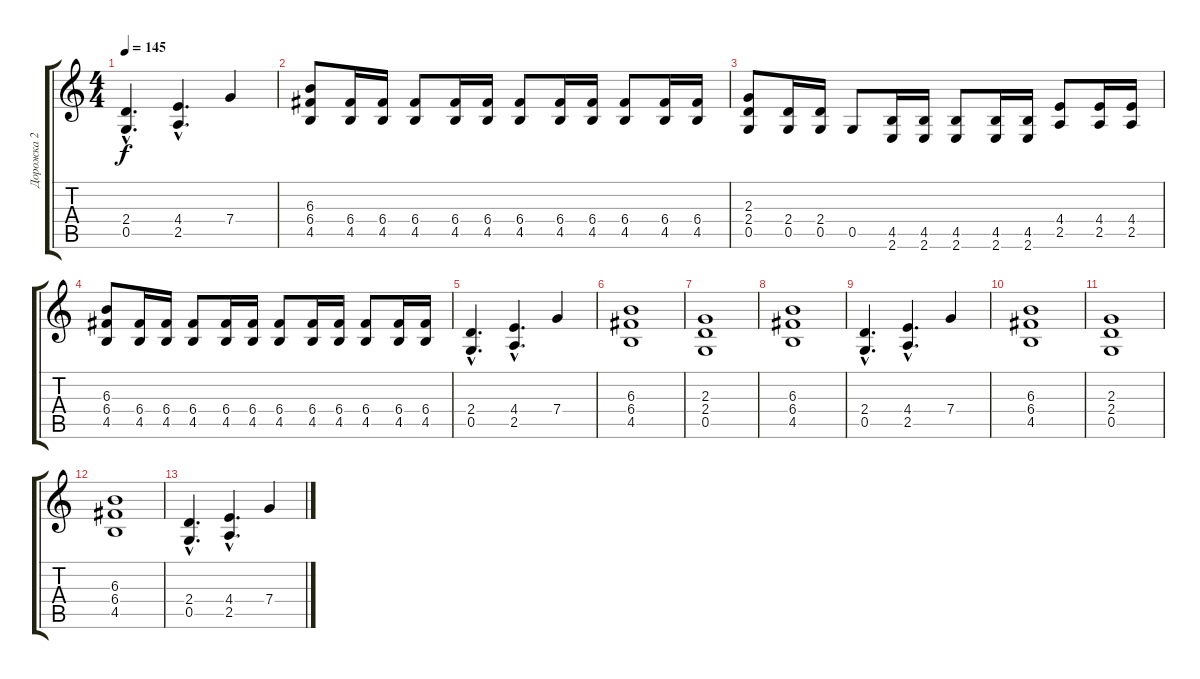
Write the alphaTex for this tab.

\track ("Дорожка 2" "Дорожка 2") {instrument distortionguitar}
\staff {score tabs}
\tuning (D4 A3 F3 C3 G2 D2) {hide}
\ts (4 4)
\tempo 145
\clef g2
\ks c
(2.4{hac} 0.5{hac}).4{d dy f} (4.4{hac} 2.5{hac}).4{d} 7.4.4 |
(6.3 6.4 4.5).8 (6.4 4.5).16 (6.4 4.5).16 (6.4 4.5).8 (6.4 4.5).16 (6.4 4.5).16 (6.4 4.5).8 (6.4 4.5).16 (6.4 4.5).16 (6.4 4.5).8 (6.4 4.5).16 (6.4 4.5).16 |
(2.3 2.4 0.5).8 (2.4 0.5).16 (2.4 0.5).16 0.5.8 (4.5 2.6).16 (4.5 2.6).16 (4.5 2.6).8 (4.5 2.6).16 (4.5 2.6).16 (4.4 2.5).8 (4.4 2.5).16 (4.4 2.5).16 |
(6.3 6.4 4.5).8 (6.4 4.5).16 (6.4 4.5).16 (6.4 4.5).8 (6.4 4.5).16 (6.4 4.5).16 (6.4 4.5).8 (6.4 4.5).16 (6.4 4.5).16 (6.4 4.5).8 (6.4 4.5).16 (6.4 4.5).16 |
(2.4{hac} 0.5{hac}).4{d} (4.4{hac} 2.5{hac}).4{d} 7.4.4 |
(6.3 6.4 4.5).1 |
(2.3 2.4 0.5).1 |
(6.3 6.4 4.5).1 |
(2.4{hac} 0.5{hac}).4{d} (4.4{hac} 2.5{hac}).4{d} 7.4.4 |
(6.3 6.4 4.5).1{volume 8} |
(2.3 2.4 0.5).1{volume 6} |
(6.3 6.4 4.5).1{volume 3} |
(2.4{hac} 0.5{hac}).4{d volume 0} (4.4{hac} 2.5{hac}).4{d} 7.4.4
